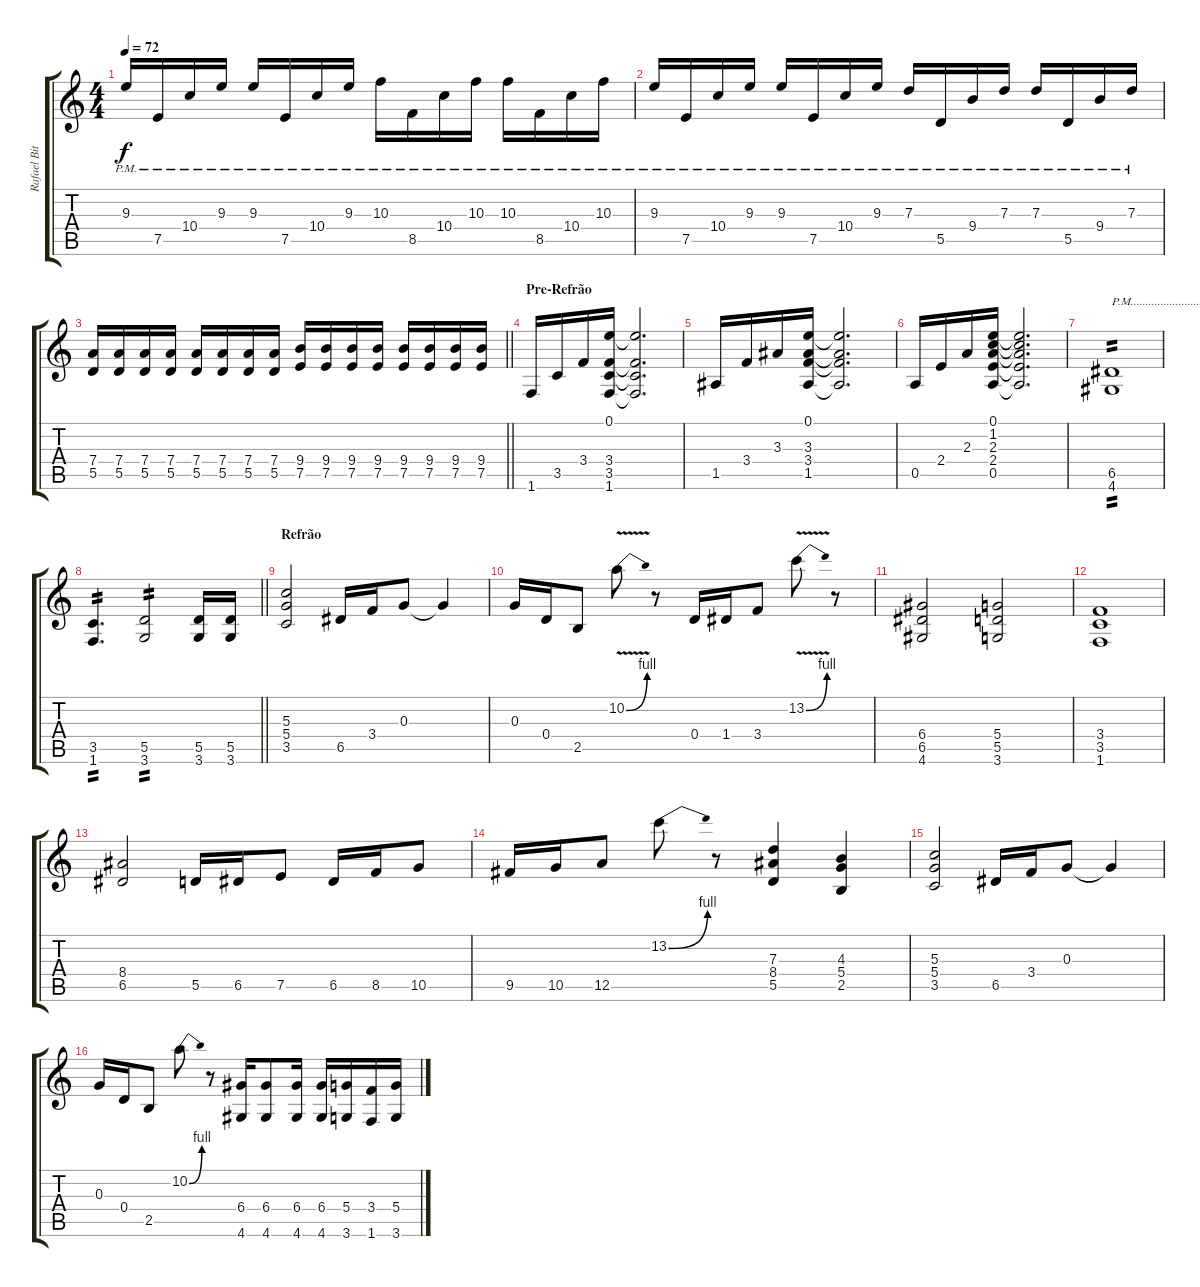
\track ("Rafael Bittencourt" "Rafael Bit") {instrument overdrivenguitar}
\staff {score tabs}
\tuning (E4 B3 G3 D3 A2 E2) {hide}
\ts (4 4)
\tempo 72
\clef g2
\ks c
9.3{pm}.16{dy f} 7.5{pm}.16 10.4{pm}.16 9.3{pm}.16 9.3{pm}.16 7.5{pm}.16 10.4{pm}.16 9.3{pm}.16 10.3{pm}.16 8.5{pm}.16 10.4{pm}.16 10.3{pm}.16 10.3{pm}.16 8.5{pm}.16 10.4{pm}.16 10.3{pm}.16 |
9.3{pm}.16 7.5{pm}.16 10.4{pm}.16 9.3{pm}.16 9.3{pm}.16 7.5{pm}.16 10.4{pm}.16 9.3{pm}.16 7.3{pm}.16 5.5{pm}.16 9.4{pm}.16 7.3{pm}.16 7.3{pm}.16 5.5{pm}.16 9.4{pm}.16 7.3{pm}.16 |
\barLineRight lightlight
(7.4 5.5).16 (7.4 5.5).16 (7.4 5.5).16 (7.4 5.5).16 (7.4 5.5).16 (7.4 5.5).16 (7.4 5.5).16 (7.4 5.5).16 (9.4 7.5).16 (9.4 7.5).16 (9.4 7.5).16 (9.4 7.5).16 (9.4 7.5).16 (9.4 7.5).16 (9.4 7.5).16 (9.4 7.5).16 |
\section ("" "Pre-Refrão")
1.6.16 3.5.16 3.4.16 (0.1 3.4 3.5 1.6).16 (0.1{t} 3.4{t} 3.5{t} 1.6{t}).2{d} |
1.5.16 3.4.16 3.3.16 (0.1 3.3 3.4 1.5).16 (0.1{t} 3.3{t} 3.4{t} 1.5{t}).2{d} |
0.5.16 2.4.16 2.3.16 (0.1 1.2 2.3 2.4 0.5).16 (0.1{t} 1.2{t} 2.3{t} 2.4{t} 0.5{t}).2{d} |
(6.5 4.6).1{txt "P.M...................................." tp 2} |
\barLineRight lightlight
(3.5 1.6).4{d tp 2} (5.5 3.6).2{tp 2} (5.5 3.6).16 (5.5 3.6).16 |
\section ("" "Refrão")
(5.3 5.4 3.5).2 6.5.16 3.4.16 0.3.8 0.3{t}.4 |
0.3.16 0.4.16 2.5.8 10.2{be (bend 0 0 60 4) v}.8 r.8 0.4.16 1.4.16 3.4.8 13.2{be (bend 0 0 60 4) v}.8 r.8 |
(6.4 6.5 4.6).2 (5.4 5.5 3.6).2 |
(3.4 3.5 1.6).1 |
(8.4 6.5).2 5.5.16 6.5.16 7.5.8 6.5.16 8.5.16 10.5.8 |
9.5.16 10.5.16 12.5.8 13.2{be (bend 0 0 60 4)}.8 r.8 (7.3 8.4 5.5).4 (4.3 5.4 2.5).4 |
(5.3 5.4 3.5).2 6.5.16 3.4.16 0.3.8 0.3{t}.4 |
0.3.16 0.4.16 2.5.8 10.2{be (bend 0 0 60 4)}.8 r.8 (6.4 4.6).16 (6.4 4.6).8 (6.4 4.6).16 (6.4 4.6).16 (5.4 3.6).16 (3.4 1.6).16 (5.4 3.6).16
